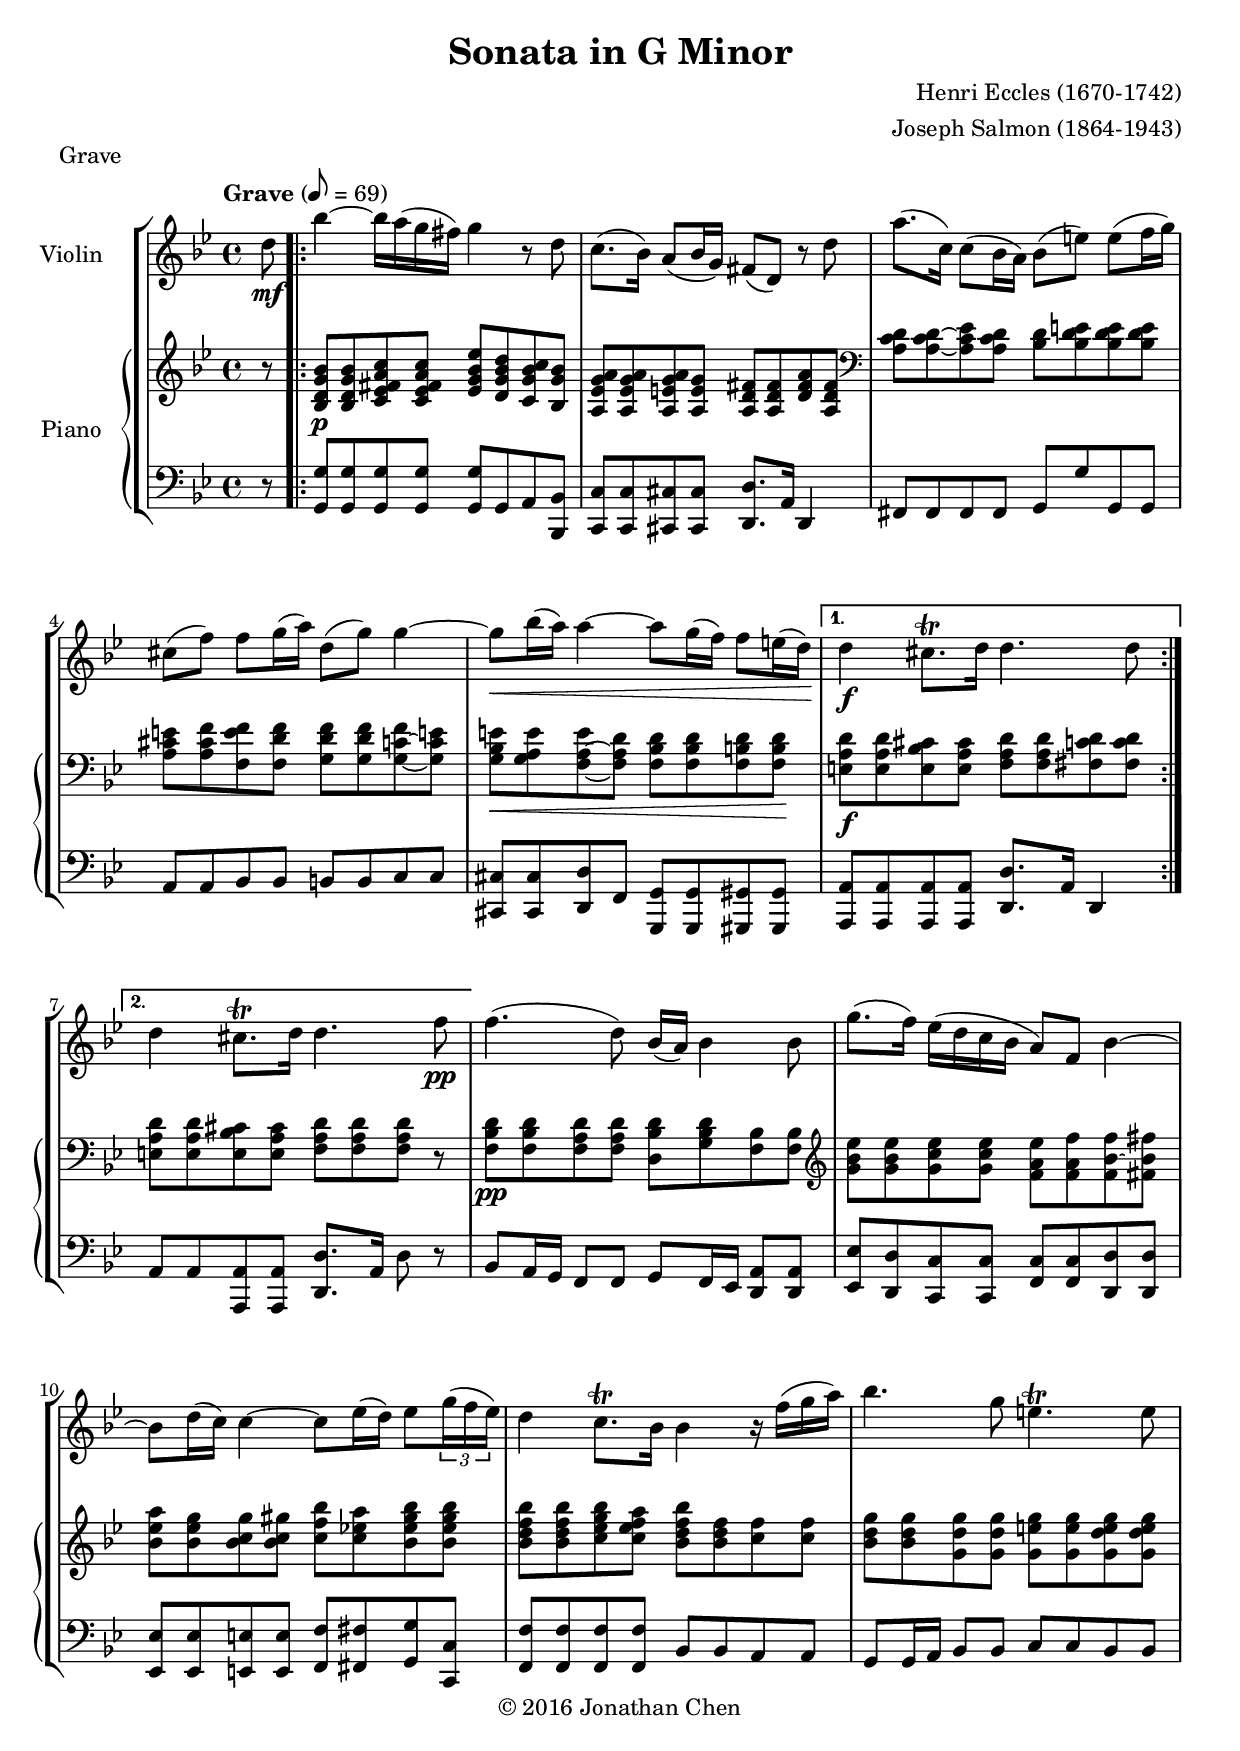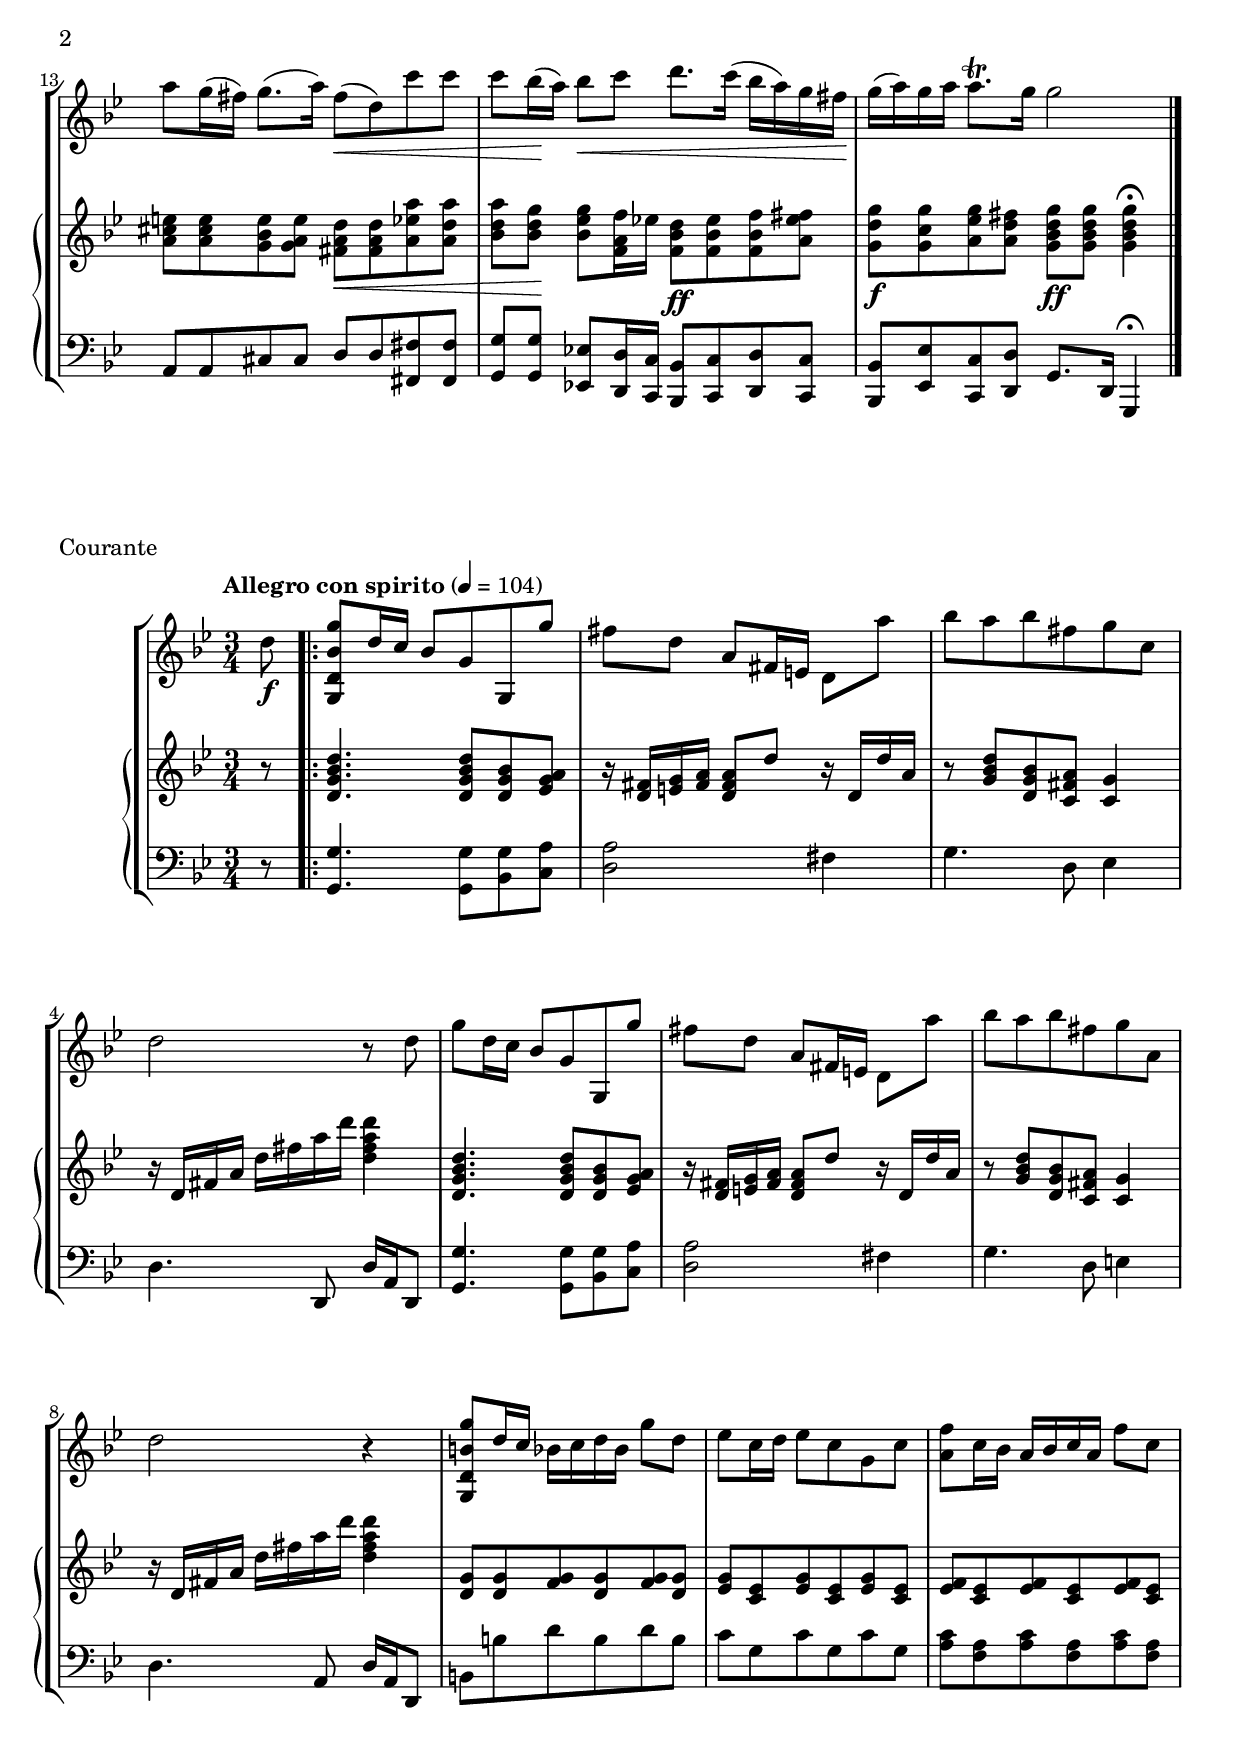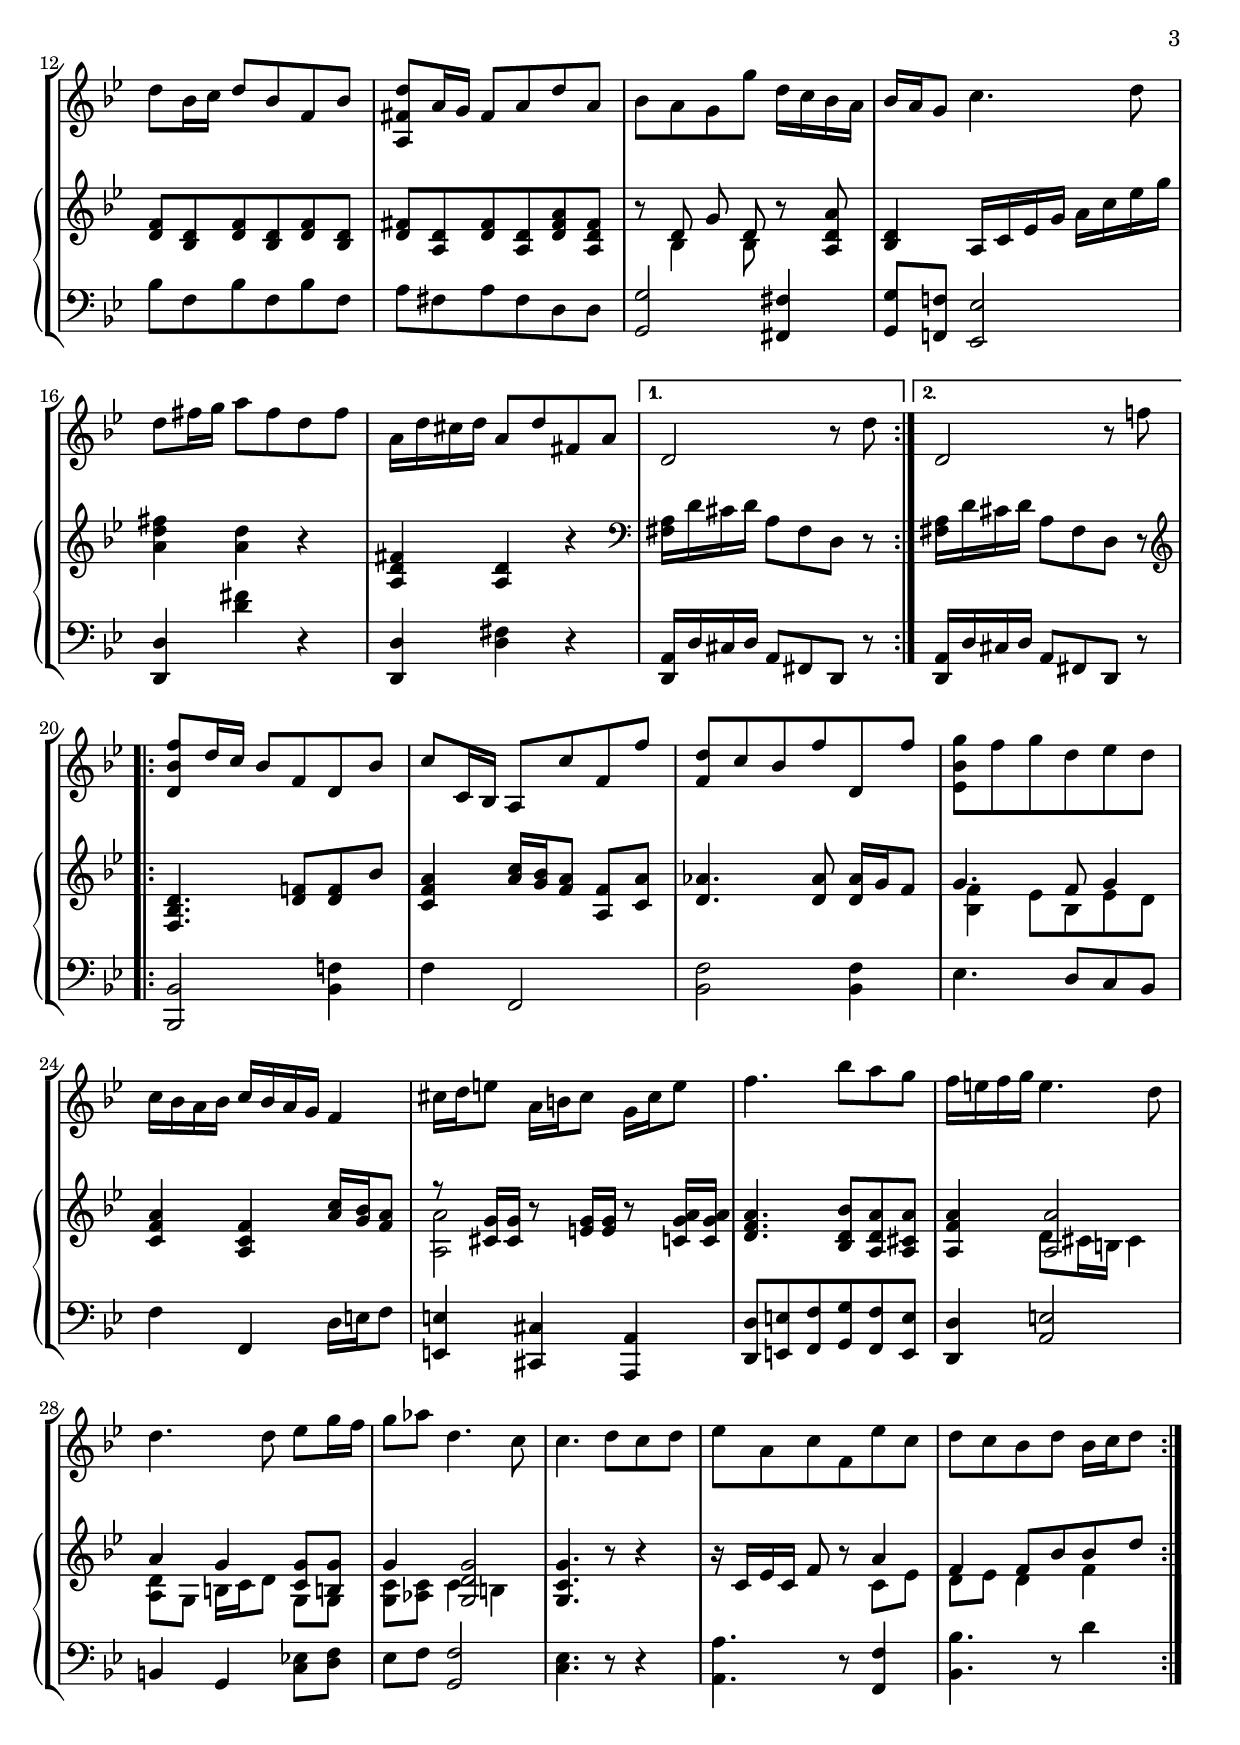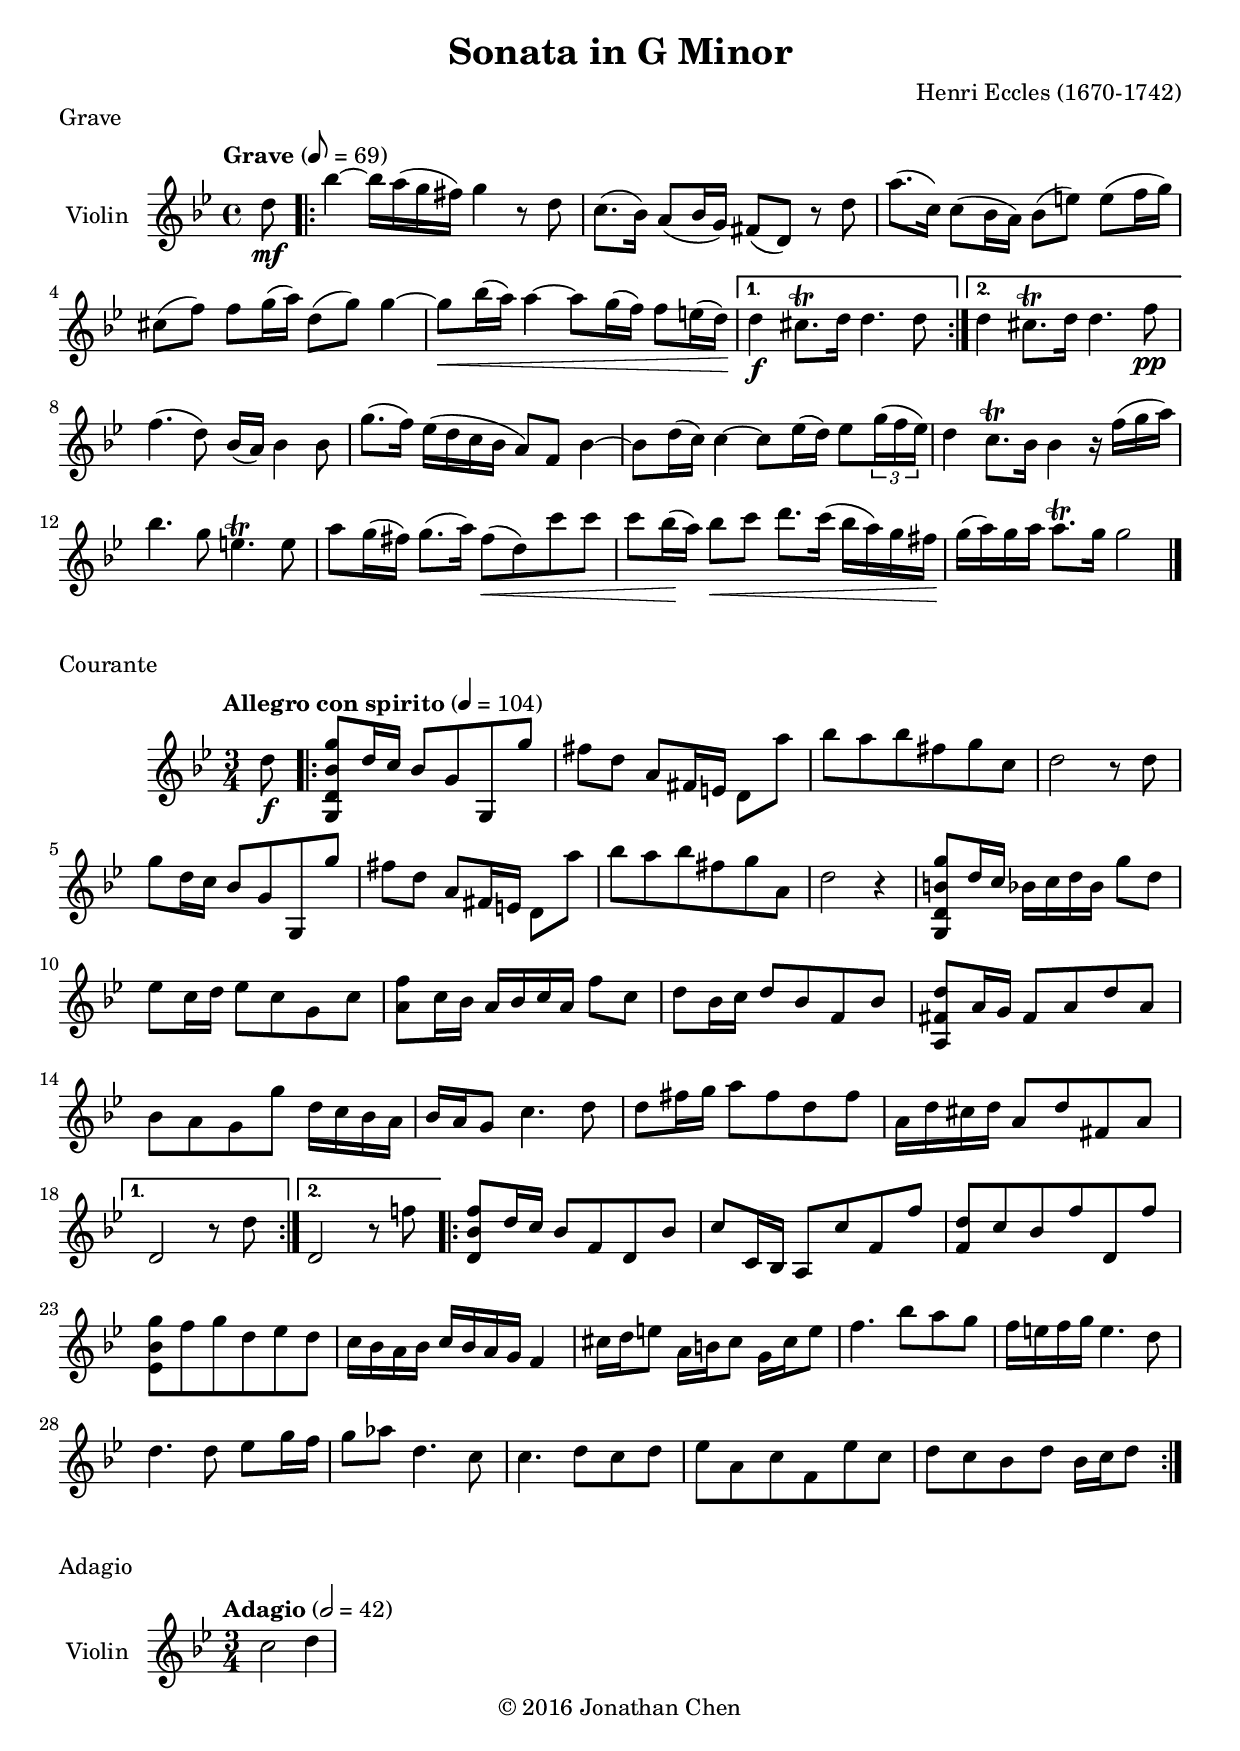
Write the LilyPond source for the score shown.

%
% Eccles Sonata in G Minor,
% transribed from J Salmons 1914 arrangement for violin and piano.
%
% indents: 2 spaces
%
\version "2.18.2"

\header
{
  title = "Sonata in G Minor"
  composer = "Henri Eccles (1670-1742)"
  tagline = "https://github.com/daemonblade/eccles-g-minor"
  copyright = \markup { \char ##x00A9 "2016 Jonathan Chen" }
}

grave_begin =
{
  \tempo "Grave" 8 = 69
  \time 4/4
  \key g \minor
}

grave_violin = \new Voice \relative c''
{
  \set Staff.instrumentName = #"Violin "
  \partial 8 d8\mf |
  \repeat volta 2
  {
    bes'4 ~ bes16 a( g fis) g4 r8 d
    c8.( bes16) a8( bes16 g) fis8( d) r8 d'
    a'8.( c,16) c8( bes16 a) bes8( e) e( f16 g)
    cis,8( f) f g16( a) d,8( g) g4 ~
    g8\< bes16( a) a4 ~ a8 g16( f) f8 e16( d)\!
  }
  \alternative
  {
    {
      d4\f cis8.\trill d16 d4. d8
    }
    {
      d4 cis8.\trill d16 d4. f8\pp
    }
  }
  f4.( d8) bes16( a) bes4 bes8
  g'8.( f16) ees( d c bes a8) f bes4 ~
  bes8 d16( c) c4 ~ c8 ees16( d) ees8 \tuplet 3/2 {g16( f ees)}
  d4 c8.\trill bes16 bes4 r16 f'( g a)
  bes4. g8 e4.\trill e8
  a8 g16( fis) g8.( a16) fis8(\< d) c' c
  c bes16(\! a) bes8\< c d8. c16( bes a) g fis\!
  g( a) g a a8.\trill g16 g2
  \bar "|."
}

grave_piano_upper = \relative c''
{
  \clef treble
  r8 |
  \repeat volta 2
  {
    <bes, d g bes>8\p <bes d g bes> <c ees fis a c> <c ees fis a c>
      <ees g bes ees> <d g bes d> <c g' bes c> <bes g' bes>
    <a ees' g a> <a ees' g a> <a e' g a> <a e' g>
      <a d fis> <a d fis> <d fis a> <a d fis>
    \clef bass
    <a c d> <a c d> ~ <a c ees> <a c d> <bes d> <bes d e> <bes d e> <bes d e>
    <a cis e> <a cis f> <f e' f> <f d' f> <g d' f> <g d' f> <g c f> ~ <g c e!>
    <g bes e>\< <g a e'> <f a e'> ~ <f a d>
      <f bes d> <f bes d> <f b d> <f b d>\!
  }
  \alternative
  {
    {
      <e a d>\f <e a d> <e bes' cis> <e a cis>
        <f a d> <f a d> <fis c' d> <fis c' d>
    }
    {
      <e a d> <e a d> <e bes' cis> <e a cis> <f a d> <f a d> <f a d> r8
    }
  }
  <f bes d>\pp <f bes d> <f a d> <f a d>
    <d bes' d> <g bes d> <f bes> <f bes>
  \clef treble
  <g' bes ees> <g bes ees> <g c ees> <g c ees>
    <f a ees'> <f a f'> <f bes f'> ~ <fis bes fis'>
  <bes ees a> <bes ees g> <bes c g'> <bes c gis'>
    <c f bes> <c ees! a> <bes ees gis bes> <bes ees gis bes>
  <bes d f bes> <bes d f bes> <c ees g bes> <c ees f a>
    <bes d f bes> <bes d f> <c f> <c f>
  <bes d g> <bes d g> <g d' g> <g d' g> <g e' g> <g e' g> <g d' e g> <g d' e g>
  <a cis e> <a cis e> <g bes e> <g a e'>
    <fis a d>\< <fis a d> <a ees' a> <a d a'>
  <bes d a'> <bes d g>\! <bes ees g> <f a f'>16 ees'!
    <f, bes d>8\ff <f bes ees> <f bes f'> <a ees' fis>
  <g d' g>\f <g c g'> <a ees' g> <a d fis>
    <g bes d g>\ff <g bes d g> <g bes d g>4\fermata
  \bar "|."
}

grave_piano_lower = \relative c
{
  \clef bass
  r8 |
  \repeat volta 2
  {
    <g g'>8 <g g'> <g g'> <g g'> <g g'> g a <bes, bes'>
    <c c'> <c c'> <cis cis'> <cis cis'> <d d'>8. a'16 d,4
    fis8 fis fis fis g g' g, g
    a8 a bes bes b b c c
    <cis, cis'> <cis cis'> <d d'> f <g, g'> <g g'> <gis gis'> <gis gis'>
  }
  \alternative
  {
    {
      <a a'> <a a'> <a a'> <a a'> <d d'>8. a'16 d,4
    }
    {
      a'8 a <a, a'> <a a'> <d d'>8. a'16 d8 r8
    }
  }
  bes a16 g f8 f g f16 ees <d a'>8 <d a'>
  <ees ees'> <d d'> <c c'> <c c'> <f c'> <f c'> <d d'> <d d'>
  <ees ees'> <ees ees'> <e e'> <e e'> <f f'> <fis fis'> <g g'> <c c,>
  <f, f'> <f f'> <f f'> <f f'> bes bes a a
  g8 g16 a bes8 bes c c bes bes
  a a cis cis d d <fis, fis'> <fis fis'>
  <g g'> <g g'> <ees! ees'!> <d d'>16 <c c'> <bes bes'>8 <c c'> <d d'> <c c'>
  <bes bes'> <ees ees'> <c c'> <d d'> g8. d16 g,4\fermata
  \bar "|."
}

%%%%%%%%%%%%%%%%%%%%%%%%%%%%%%%%%%%%%%%%%%%%%%%%%%%%%%%%%%%%%%%%%%%%%%%%%%%%%%%%

courante_begin =
{
  \tempo "Allegro con spirito" 4 = 104
  \time 3/4
  \key g \minor
}

courante_violin = \new Voice \relative c''
{
  \partial 8 d8\f |
  \repeat volta 2
  {
    <g,, d' bes' g'> d''16 c bes8 g g, g''
    fis d a fis16 e d8 a''
    bes a bes fis g c,
    d2 r8 d
    g d16 c bes8 g g, g''
    fis d a fis16 e d8 a''
    bes a bes fis g a,
    d2 r4
    <g,, d' b' g'>8 d''16 c bes c d bes g'8 d
    ees c16 d ees8 c g c
    <a f'> c16 bes a bes c a f'8 c
    d bes16 c d8 bes f bes
    <a, fis' d'> a'16 g fis8 a d a
    bes a g g' d16 c bes a
    bes a g8 c4. d8
    d fis16 g a8 fis d fis
    a,16 d cis d a8 d fis, a
  }
  \alternative
  {
    {
      d,2 r8 d'
    }
    {
      d,2 r8 f'!
    }
  }
  \repeat volta 2
  {
    <d, bes' f'> d'16 c bes8 f d bes'
    c c,16 bes a8 c' f, f'
    <f, d'> c' bes f' d, f'
    <ees, bes' g'> f' g d ees d
    c16 bes a bes c bes a g f4
    cis'16 d e8 a,16 b cis8 g16 cis e8
    f4. bes8 a g
    f16 e f g e4. d8
    d4. d8 ees g16 f
    g8 aes d,4. c8
    c4. d8 c d
    ees a, c f, ees' c
    d c bes d bes16 c d8
  }
}

courante_piano_upper = \relative c''
{
  \clef treble
  r8 |
  \repeat volta 2
  {
    <d, g bes d>4. <d g bes d>8 <d g bes> <ees g a>
    r16 <d fis> <e g> <fis a> <d fis a>8 d' r16 d, d' a
    r8 <g bes d> <d g bes> <c fis a> <c g'>4
    r16 d fis a d fis a d <d, fis a d>4
    <d, g bes d>4. <d g bes d>8 <d g bes> <ees g a>
    r16 <d fis> <e g> <fis a> <d fis a>8 d' r16 d, d' a
    r8 <g bes d> <d g bes> <c fis a> <c g'>4
    r16 d fis a d fis a d <d, fis a d>4
    <d, g>8 <d g> <f g> <d g> <f g> <d g>
    <ees g> <c ees> <ees g> <c ees> <ees g> <c ees>
    <ees f> <c ees> <ees f> <c ees> <ees f> <c ees>
    <d f> <bes d> <d f> <bes d> <d f> <bes d>
    <d fis> <a d> <d fis> <a d> <d fis a> <a d fis>
    r <<
        { d8 g d }
        \\
        { bes4 bes8 }
      >> r <a d a'>
    <bes d>4 a16 c ees g a c ees g
    <a, d fis>4 <a d> r
    <a, d fis> <a d> r
  }
  \alternative
  {
    {
      \clef bass
      <fis a>16 d' cis d a8 fis d r
    }
    {
      \clef bass
      <fis a>16 d' cis d a8 fis d r
    }
  }
  \repeat volta 2
  {
    \clef treble
    <f bes d>4. <d' f!>8 <d f> bes'
    <c, f a>4 <a' c>16 <g bes> <f a>8 <a, f'> <c a'>
    <d aes'>4. <d aes'>8 <d aes'>16 g f8
    <<
      {
        g4. f8 g4
      }
      \\
      {
        <bes, f'>4 es8 bes ees d
      }
    >>
    <c f a>4 <a c f> <a' c>16 <g bes> <f a>8
    <<
      {
        r8 <cis g'>16 <cis g'> b'8\rest <e, g>16 <e g>
      }
      \\
      {
        <a, a'>2
      }
    >> r8 <c g' a>16 <c g' a>
    <d f a>4. <bes d bes'>8 <a d a'> <a cis a'>
    <a f' a>4
      <<
        {
          <a a'>2
        }
        \\
        {
          d8 cis16 b cis4
        }
      >>
    <<
      {
        a'4 g <c, g'>8 <b! g'>
      }
      \\
      {
        <a d>8 g b16 c d8 g,8 g
      }
    >>
    <<
      {
        g'4 <g, d' g>2
      }
      \\
      {
        <g c>8 <aes c> c4 b
      }
    >>
    <g c g'>4. r8 r4
    r16 c ees c f8 r8
    <<
      {
        a4
      }
      \\
      {
        c,8 ees
      }
    >>
    <<
      {
        f4 f8 bes bes d
      }
      \\
      {
        d, ees d4 f4
      }
    >>
  }
}

courante_piano_lower = \relative c
{
  \clef bass
  r8 |
  \repeat volta 2
  {
    <g g'>4. <g g'>8 <bes g'> <c a'>
    <d a'>2 fis4
    g4. d8 ees4
    d4. d,8 d'16 a d,8
    <g g'>4. <g g'>8 <bes g'> <c a'>
    <d a'>2 fis4
    g4. d8 e4
    d4. a8 d16 a d,8
    b' b' d b d b
    c g c g c g
    <a c> <f a> <a c> <f a> <a c> <f a>
    bes f bes f bes f
    a fis a fis d d
    <g, g'>2 <fis fis'>4
    <g g'>8 <f! f'!> <ees ees'>2
    <d d'>4 <d'' fis> r
    <d,, d'> <d' fis> r
  }
  \alternative
  {
    {
      <d, a'>16 d' cis d a8 fis d r
    }
    {
      <d a'>16 d' cis d a8 fis d r
    }
  }
  \repeat volta 2
  {
    <bes bes'>2 <bes' f'!>4
    f' f,2
    <bes f'> <bes f'>4
    ees4. d8 c bes
    f'4 f, d'16 e f8
    <e, e'>4 <cis cis'> <a a'>
    <d d'>8 <e e'> <f f'> <g g'> <f f'> <e e'>
    <d d'>4 <a' e'>2
    b4 g <c ees!>8 <d f>
    ees f <g, f'>2
    <c ees>4. r8 r4
    <a a'>4. r8 <f f'>4
    <bes bes'>4. r8 d'4
  }
}

%%%%%%%%%%%%%%%%%%%%%%%%%%%%%%%%%%%%%%%%%%%%%%%%%%%%%%%%%%%%%%%%%%%%%%%%%%%%%%%%

adagio_begin =
{
  \tempo "Adagio" 2 = 42
  \time 3/4
  \key g \minor
}

adagio_violin = \new Voice \relative c''
{
  \set Staff.instrumentName = #"Violin "
  c2 d4
}

adagio_piano_upper = \relative c''
{
  \clef treble
  a2 a4
}

adagio_piano_lower = \relative c
{
  \clef bass
  a2 a4
}

%%%%%%%%%%%%%%%%%%%%%%%%%%%%%%%%%%%%%%%%%%%%%%%%%%%%%%%%%%%%%%%%%%%%%%%%%%%%%%%%

vivace_begin =
{
  \tempo "Vivace" 4. = 76
  \time 3/4
  \key g \minor
}

vivace_violin = \new Voice \relative c''
{
  \set Staff.instrumentName = #"Violin "
  c2 d4
}

vivace_piano_upper = \relative c''
{
  \clef treble
  a2 a4
}

vivace_piano_lower = \relative c
{
  \clef bass
  a2 a4
}

%%%%%%%%%%%%%%%%%%%%%%%%%%%%%%%%%%%%%%%%%%%%%%%%%%%%%%%%%%%%%%%%%%%%%%%%%%%%%%%%
%
% Book Generation
%
%%%%%%%%%%%%%%%%%%%%%%%%%%%%%%%%%%%%%%%%%%%%%%%%%%%%%%%%%%%%%%%%%%%%%%%%%%%%%%%%
\book
{
  \bookOutputSuffix "All"
  \header
  {
    arranger = "Joseph Salmon (1864-1943)"
  }
  \score
  {
    \new StaffGroup
    <<
      \new Staff << \grave_begin \grave_violin >>
      \new PianoStaff
      <<
        \set PianoStaff.instrumentName = #"Piano "
        \new Staff = "upper" << \grave_begin \grave_piano_upper >>
        \new Staff = "lower" << \grave_begin \grave_piano_lower >>
      >>
    >>
    \header
    {
      piece = "Grave"
    }
  }
  
  \score
  {
    \new StaffGroup
    <<
      \new Staff << \courante_begin \courante_violin >>
      \new PianoStaff
      <<
        \new Staff = "upper" << \courante_begin \courante_piano_upper >>
        \new Staff = "lower" << \courante_begin \courante_piano_lower >>
      >>
    >>
    \header
    {
      piece = "Courante"
    }
  }
  
  \score
  {
    \new StaffGroup
    <<
      \new Staff << \adagio_begin \adagio_violin >>
      \new PianoStaff
      <<
        \set PianoStaff.instrumentName = #"Piano "
        \new Staff = "upper" << \adagio_begin \adagio_piano_upper >>
        \new Staff = "lower" << \adagio_begin \adagio_piano_lower >>
      >>
    >>
    \header
    {
      piece = "Adagio"
    }
  }
  
  \score
  {
    \new StaffGroup
    <<
      \new Staff << \vivace_begin \vivace_violin >>
      \new PianoStaff
      <<
        \set PianoStaff.instrumentName = #"Piano "
        \new Staff = "upper" << \vivace_begin \vivace_piano_upper >>
        \new Staff = "lower" << \vivace_begin \vivace_piano_lower >>
      >>
    >>
    \header
    {
      piece = "Vivace"
    }
  }
}

\book
{
  \bookOutputSuffix "Violin"
  \score
  {
    \new Staff << \grave_begin \grave_violin >>
    \header
    {
      piece = "Grave"
    }
  }
  
  \score
  {
    \new Staff << \courante_begin \courante_violin >>
    \header
    {
      piece = "Courante"
    }
  }
  
  \score
  {
    \new Staff << \adagio_begin \adagio_violin >>
    \header
    {
      piece = "Adagio"
    }
  }
  
  \score
  {
    \new Staff << \vivace_begin \vivace_violin >>
    \header
    {
      piece = "Vivace"
    }
  }
}
